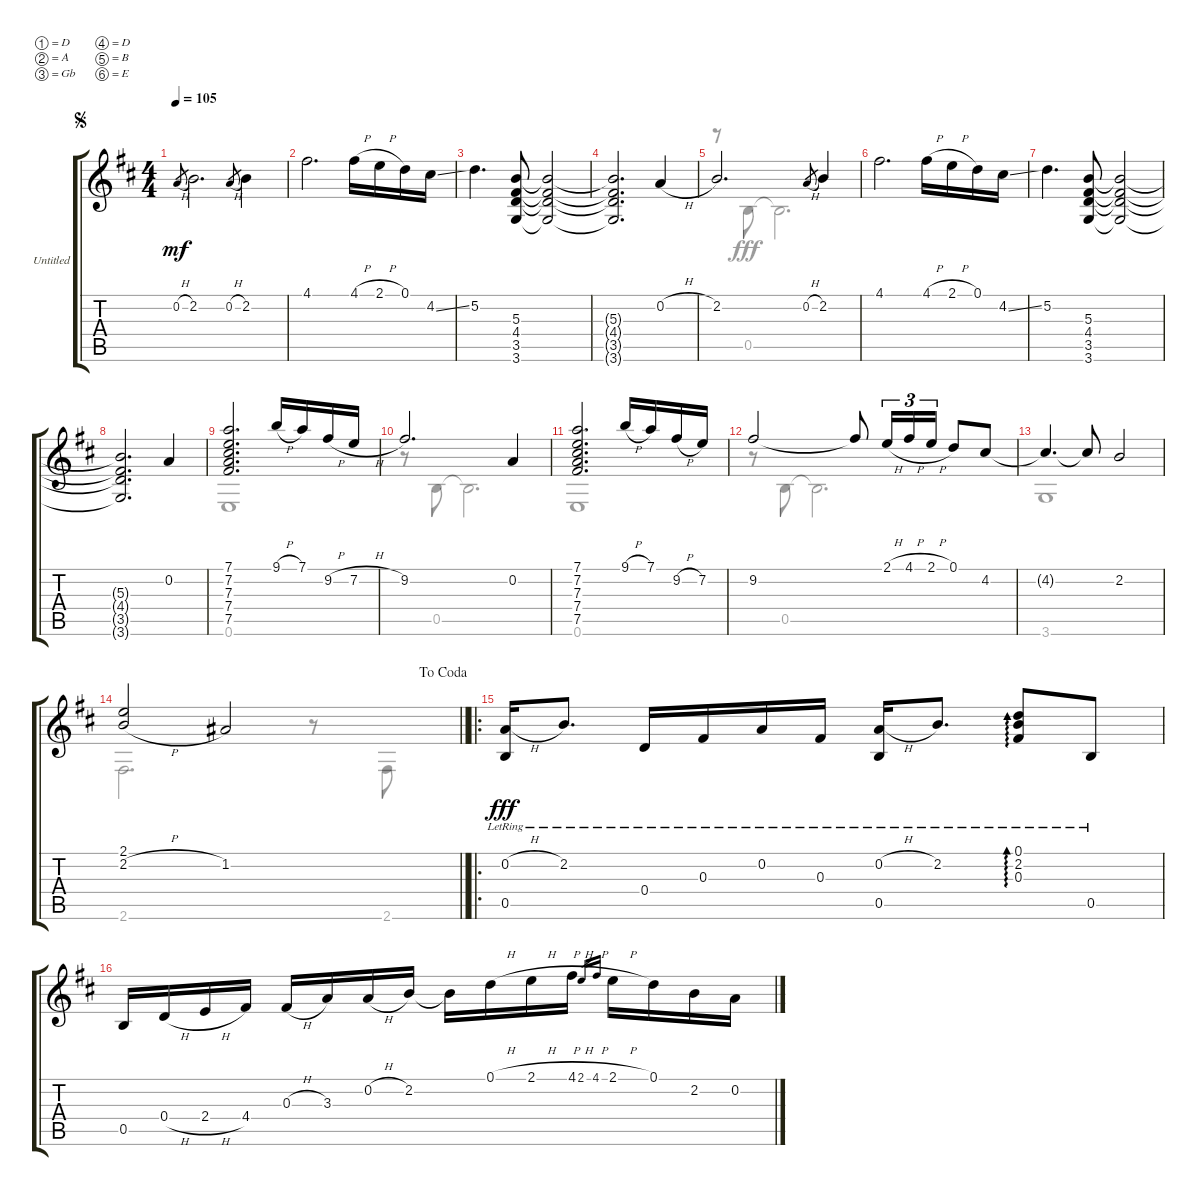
\bracketExtendMode groupsimilarinstruments
\firstSystemTrackNameOrientation horizontal
\otherSystemsTrackNameOrientation horizontal
\track ("Untitled" "Untitled") {instrument acousticguitarsteel}
\staff {score tabs}
\tuning (D4 A3 Gb3 D3 B2 E2)
\voice
\ts (4 4)
\section ("" "")
\jump segno
\tempo 105
\clef g2
\ks d
0.2{h}.8{gr dy mf instrument acousticguitarsteel} 2.2.2{d} 0.2{h}.8{gr} 2.2.4 |
4.1.2{d} 4.1{h}.16 2.1{h}.16 0.1.16 4.2{ss}.16 |
5.2.4{d} (5.3 4.4 3.5 3.6).8 (5.3{t} 4.4{t} 3.5{t} 3.6{t}).2 |
(5.3{t} 4.4{t} 3.5{t} 3.6{t}).2{d} 0.2{h}.4 |
2.2.2{d} 0.2{h}.8{gr} 2.2.4 |
4.1.2{d} 4.1{h}.16 2.1{h}.16 0.1.16 4.2{ss}.16 |
5.2.4{d} (5.3 4.4 3.5 3.6).8 (5.3{t} 4.4{t} 3.5{t} 3.6{t}).2 |
(5.3{t} 4.4{t} 3.5{t} 3.6{t}).2{d} 0.2.4 |
(7.1 7.2 7.3 7.4 7.5).2{d} 9.1{h}.16 7.1.16 9.2{h}.16 7.2{h}.16 |
9.2.2{d} 0.2.4 |
(7.1 7.2 7.3 7.4 7.5).2{d} 9.1{h}.16 7.1.16 9.2{h}.16 7.2.16 |
9.2.2 9.2{t}.8 2.1{h}.16{tu (3 2)} 4.1{h}.16{tu (3 2)} 2.1{h}.16{tu (3 2)} 0.1.8 4.2.8 |
4.2{t}.4{d} 4.2{t}.8 2.2.2 |
\jump dacoda
\barLineRight lightlight
(2.1 2.2{h}).2 1.2.2 |
\ro
\section ("" "")
(0.2{h lr} 0.5{lr}).16{dy fff} 2.2{lr}.8{d} 0.4{lr}.16 0.3{lr}.16 0.2{lr}.16 0.3{lr}.16 (0.2{h lr} 0.5{lr}).16 2.2{lr}.8{d} (0.1{lr} 2.2{lr} 0.3{lr}).8{ad 0} 0.5{lr}.8 |
0.5.16 0.4{h}.16 2.4{h}.16 4.4.16 0.3{h}.16 3.3.16 0.2{h}.16 2.2.16 2.2{t}.16 0.1{h}.16 2.1{h}.16 4.1{h}.16 2.1{h}.16{gr} 4.1{h}.16{gr} 2.1{h}.16 0.1.16 2.2.16 0.2.16
\voice
\clef g2
\ottava regular
\simile none
\ks d
|
|
|
|
r.8 0.5.8 0.5{t}.2{d} |
|
|
|
0.6.1 |
r.8 0.5.8 0.5{t}.2{d} |
0.6.1 |
r.8 0.5.8 0.5{t}.2{d} |
3.6.1 |
\barLineRight lightlight
2.6.2{d} r.8 2.6.8 |
|
